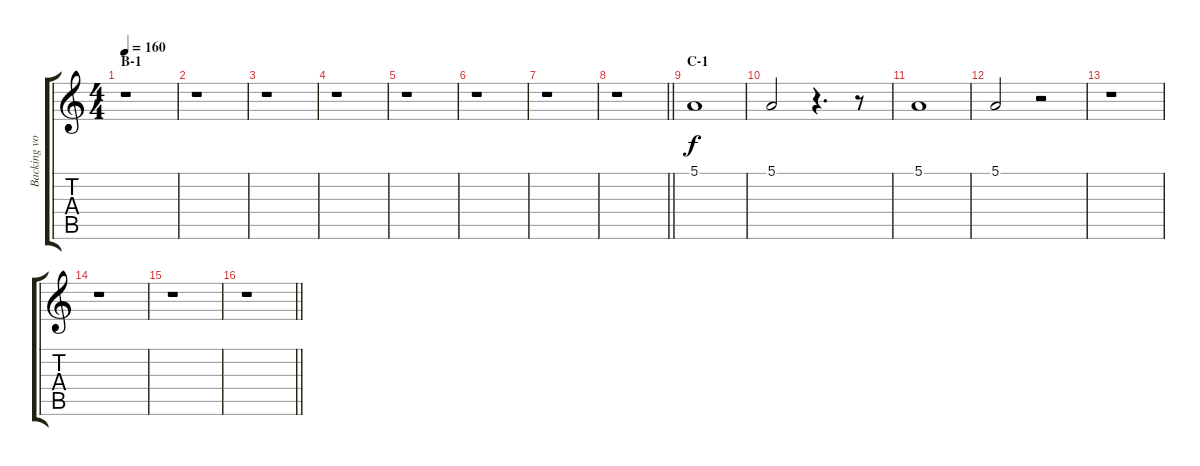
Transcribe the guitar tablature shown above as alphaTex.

\track ("Backing vocals" "Backing vo") {instrument tenorsax}
\staff {score tabs}
\tuning (E4 B3 G3 D3 A2 E2) {hide}
\ts (4 4)
\section ("" "B-1")
\tempo 160
\clef g2
\ks c
r.1{dy f} |
r.1 |
r.1 |
r.1 |
r.1 |
r.1 |
r.1 |
\barLineRight lightlight
r.1 |
\section ("" "C-1")
5.1.1 |
5.1.2 r.4{d} r.8 |
5.1.1 |
5.1.2 r.2 |
r.1 |
r.1 |
r.1 |
\barLineRight lightlight
r.1
